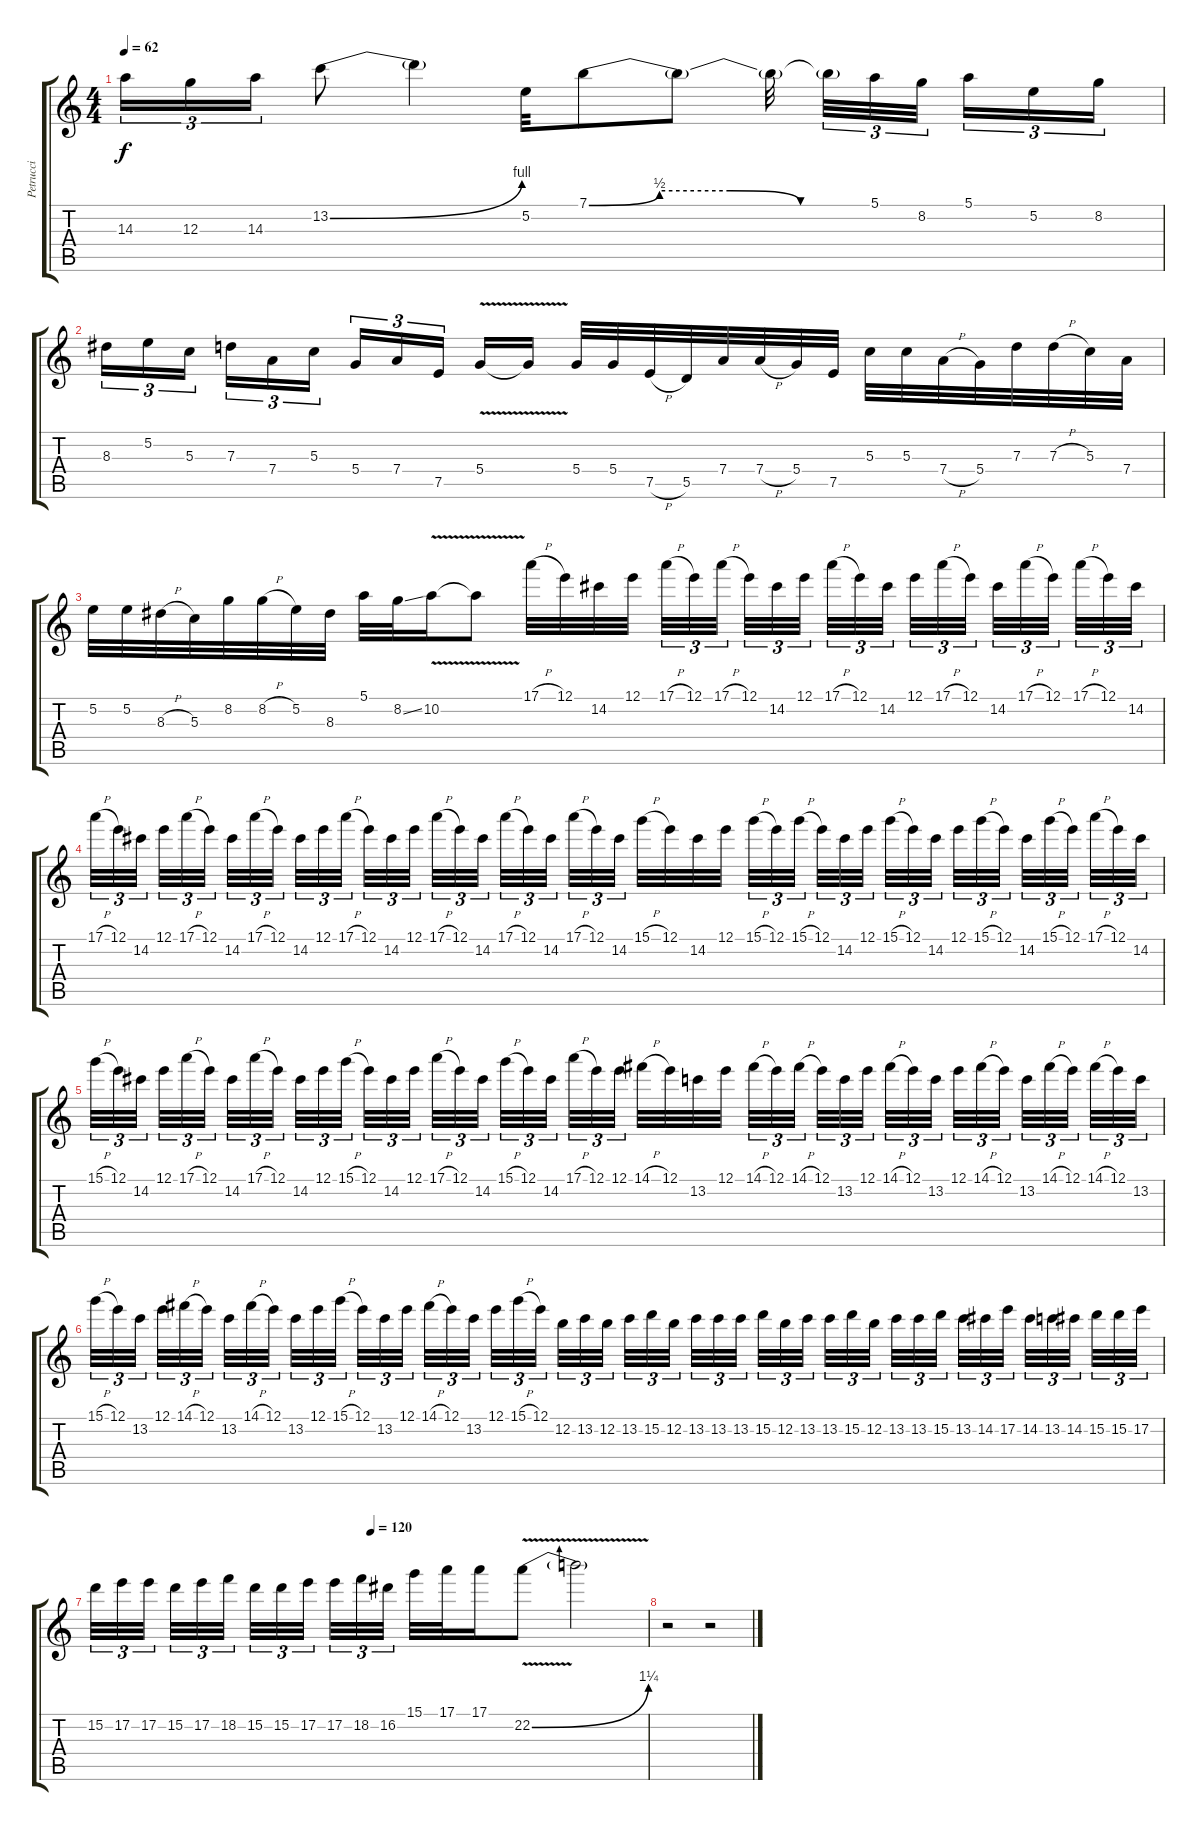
\track ("Petrucci" "Petrucci") {instrument distortionguitar}
\staff {score tabs}
\tuning (E4 B3 G3 D3 A2 E2) {hide}
\ts (4 4)
\tempo 62
\clef g2
\ks c
14.3.16{tu (3 2) dy f} 12.3.16{tu (3 2)} 14.3.16{tu (3 2)} 13.2{be (bend 0 0 60 4)}.8 13.2{t}.4 5.2.32 7.1{be (custom 0 0 15 2 30 2 45 0 60 0)}.8 7.1{t}.8 7.1{t}.32 7.1{t}.32{tu (3 2)} 5.1.32{tu (3 2)} 8.2.32{tu (3 2)} 5.1.16{tu (3 2)} 5.2.16{tu (3 2)} 8.2.16{tu (3 2)} |
8.3.16{tu (3 2)} 5.2.16{tu (3 2)} 5.3.16{tu (3 2)} 7.3.16{tu (3 2)} 7.4.16{tu (3 2)} 5.3.16{tu (3 2)} 5.4.16{tu (3 2)} 7.4.16{tu (3 2)} 7.5.16{tu (3 2)} 5.4{v}.16 5.4{t}.16 5.4.32 5.4.32 7.5{h}.32 5.5.32 7.4.32 7.4{h}.32 5.4.32 7.5.32 5.3.32 5.3.32 7.4{h}.32 5.4.32 7.3.32 7.3{h}.32 5.3.32 7.4.32 |
5.2.32 5.2.32 8.3{h}.32 5.3.32 8.2.32 8.2{h}.32 5.2.32 8.3.32 5.1.32 8.2{ss}.32 10.2{v}.16 10.2{t}.8 17.1{h}.32 12.1.32 14.2.32 12.1.32 17.1{h}.32{tu (3 2)} 12.1.32{tu (3 2)} 17.1{h}.32{tu (3 2)} 12.1.32{tu (3 2)} 14.2.32{tu (3 2)} 12.1.32{tu (3 2)} 17.1{h}.32{tu (3 2)} 12.1.32{tu (3 2)} 14.2.32{tu (3 2)} 12.1.32{tu (3 2)} 17.1{h}.32{tu (3 2)} 12.1.32{tu (3 2)} 14.2.32{tu (3 2)} 17.1{h}.32{tu (3 2)} 12.1.32{tu (3 2)} 17.1{h}.32{tu (3 2)} 12.1.32{tu (3 2)} 14.2.32{tu (3 2)} |
17.1{h}.32{tu (3 2)} 12.1.32{tu (3 2)} 14.2.32{tu (3 2)} 12.1.32{tu (3 2)} 17.1{h}.32{tu (3 2)} 12.1.32{tu (3 2)} 14.2.32{tu (3 2)} 17.1{h}.32{tu (3 2)} 12.1.32{tu (3 2)} 14.2.32{tu (3 2)} 12.1.32{tu (3 2)} 17.1{h}.32{tu (3 2)} 12.1.32{tu (3 2)} 14.2.32{tu (3 2)} 12.1.32{tu (3 2)} 17.1{h}.32{tu (3 2)} 12.1.32{tu (3 2)} 14.2.32{tu (3 2)} 17.1{h}.32{tu (3 2)} 12.1.32{tu (3 2)} 14.2.32{tu (3 2)} 17.1{h}.32{tu (3 2)} 12.1.32{tu (3 2)} 14.2.32{tu (3 2)} 15.1{h}.32 12.1.32 14.2.32 12.1.32 15.1{h}.32{tu (3 2)} 12.1.32{tu (3 2)} 15.1{h}.32{tu (3 2)} 12.1.32{tu (3 2)} 14.2.32{tu (3 2)} 12.1.32{tu (3 2)} 15.1{h}.32{tu (3 2)} 12.1.32{tu (3 2)} 14.2.32{tu (3 2)} 12.1.32{tu (3 2)} 15.1{h}.32{tu (3 2)} 12.1.32{tu (3 2)} 14.2.32{tu (3 2)} 15.1{h}.32{tu (3 2)} 12.1.32{tu (3 2)} 17.1{h}.32{tu (3 2)} 12.1.32{tu (3 2)} 14.2.32{tu (3 2)} |
15.1{h}.32{tu (3 2)} 12.1.32{tu (3 2)} 14.2.32{tu (3 2)} 12.1.32{tu (3 2)} 17.1{h}.32{tu (3 2)} 12.1.32{tu (3 2)} 14.2.32{tu (3 2)} 17.1{h}.32{tu (3 2)} 12.1.32{tu (3 2)} 14.2.32{tu (3 2)} 12.1.32{tu (3 2)} 15.1{h}.32{tu (3 2)} 12.1.32{tu (3 2)} 14.2.32{tu (3 2)} 12.1.32{tu (3 2)} 17.1{h}.32{tu (3 2)} 12.1.32{tu (3 2)} 14.2.32{tu (3 2)} 15.1{h}.32{tu (3 2)} 12.1.32{tu (3 2)} 14.2.32{tu (3 2)} 17.1{h}.32{tu (3 2)} 12.1.32{tu (3 2)} 12.1.32{tu (3 2)} 14.1{h}.32 12.1.32 13.2.32 12.1.32 14.1{h}.32{tu (3 2)} 12.1.32{tu (3 2)} 14.1{h}.32{tu (3 2)} 12.1.32{tu (3 2)} 13.2.32{tu (3 2)} 12.1.32{tu (3 2)} 14.1{h}.32{tu (3 2)} 12.1.32{tu (3 2)} 13.2.32{tu (3 2)} 12.1.32{tu (3 2)} 14.1{h}.32{tu (3 2)} 12.1.32{tu (3 2)} 13.2.32{tu (3 2)} 14.1{h}.32{tu (3 2)} 12.1.32{tu (3 2)} 14.1{h}.32{tu (3 2)} 12.1.32{tu (3 2)} 13.2.32{tu (3 2)} |
15.1{h}.32{tu (3 2)} 12.1.32{tu (3 2)} 13.2.32{tu (3 2)} 12.1.32{tu (3 2)} 14.1{h}.32{tu (3 2)} 12.1.32{tu (3 2)} 13.2.32{tu (3 2)} 14.1{h}.32{tu (3 2)} 12.1.32{tu (3 2)} 13.2.32{tu (3 2)} 12.1.32{tu (3 2)} 15.1{h}.32{tu (3 2)} 12.1.32{tu (3 2)} 13.2.32{tu (3 2)} 12.1.32{tu (3 2)} 14.1{h}.32{tu (3 2)} 12.1.32{tu (3 2)} 13.2.32{tu (3 2)} 12.1.32{tu (3 2)} 15.1{h}.32{tu (3 2)} 12.1.32{tu (3 2)} 12.2.32{tu (3 2)} 13.2.32{tu (3 2)} 12.2.32{tu (3 2)} 13.2.32{tu (3 2)} 15.2.32{tu (3 2)} 12.2.32{tu (3 2)} 13.2.32{tu (3 2)} 13.2.32{tu (3 2)} 13.2.32{tu (3 2)} 15.2.32{tu (3 2)} 12.2.32{tu (3 2)} 13.2.32{tu (3 2)} 13.2.32{tu (3 2)} 15.2.32{tu (3 2)} 12.2.32{tu (3 2)} 13.2.32{tu (3 2)} 13.2.32{tu (3 2)} 15.2.32{tu (3 2)} 13.2.32{tu (3 2)} 14.2.32{tu (3 2)} 17.2.32{tu (3 2)} 14.2.32{tu (3 2)} 13.2.32{tu (3 2)} 14.2.32{tu (3 2)} 15.2.32{tu (3 2)} 15.2.32{tu (3 2)} 17.2.32{tu (3 2)} |
\tempo (120 0.5)
15.2.32{tu (3 2)} 17.2.32{tu (3 2)} 17.2.32{tu (3 2)} 15.2.32{tu (3 2)} 17.2.32{tu (3 2)} 18.2.32{tu (3 2)} 15.2.32{tu (3 2)} 15.2.32{tu (3 2)} 17.2.32{tu (3 2)} 17.2.32{tu (3 2)} 18.2.32{tu (3 2)} 16.2.32{tu (3 2)} 15.1.32 17.1.32 17.1.16 22.2{be (bend 0 0 60 5) v}.8 22.2{t}.2 |
r.2 r.2
